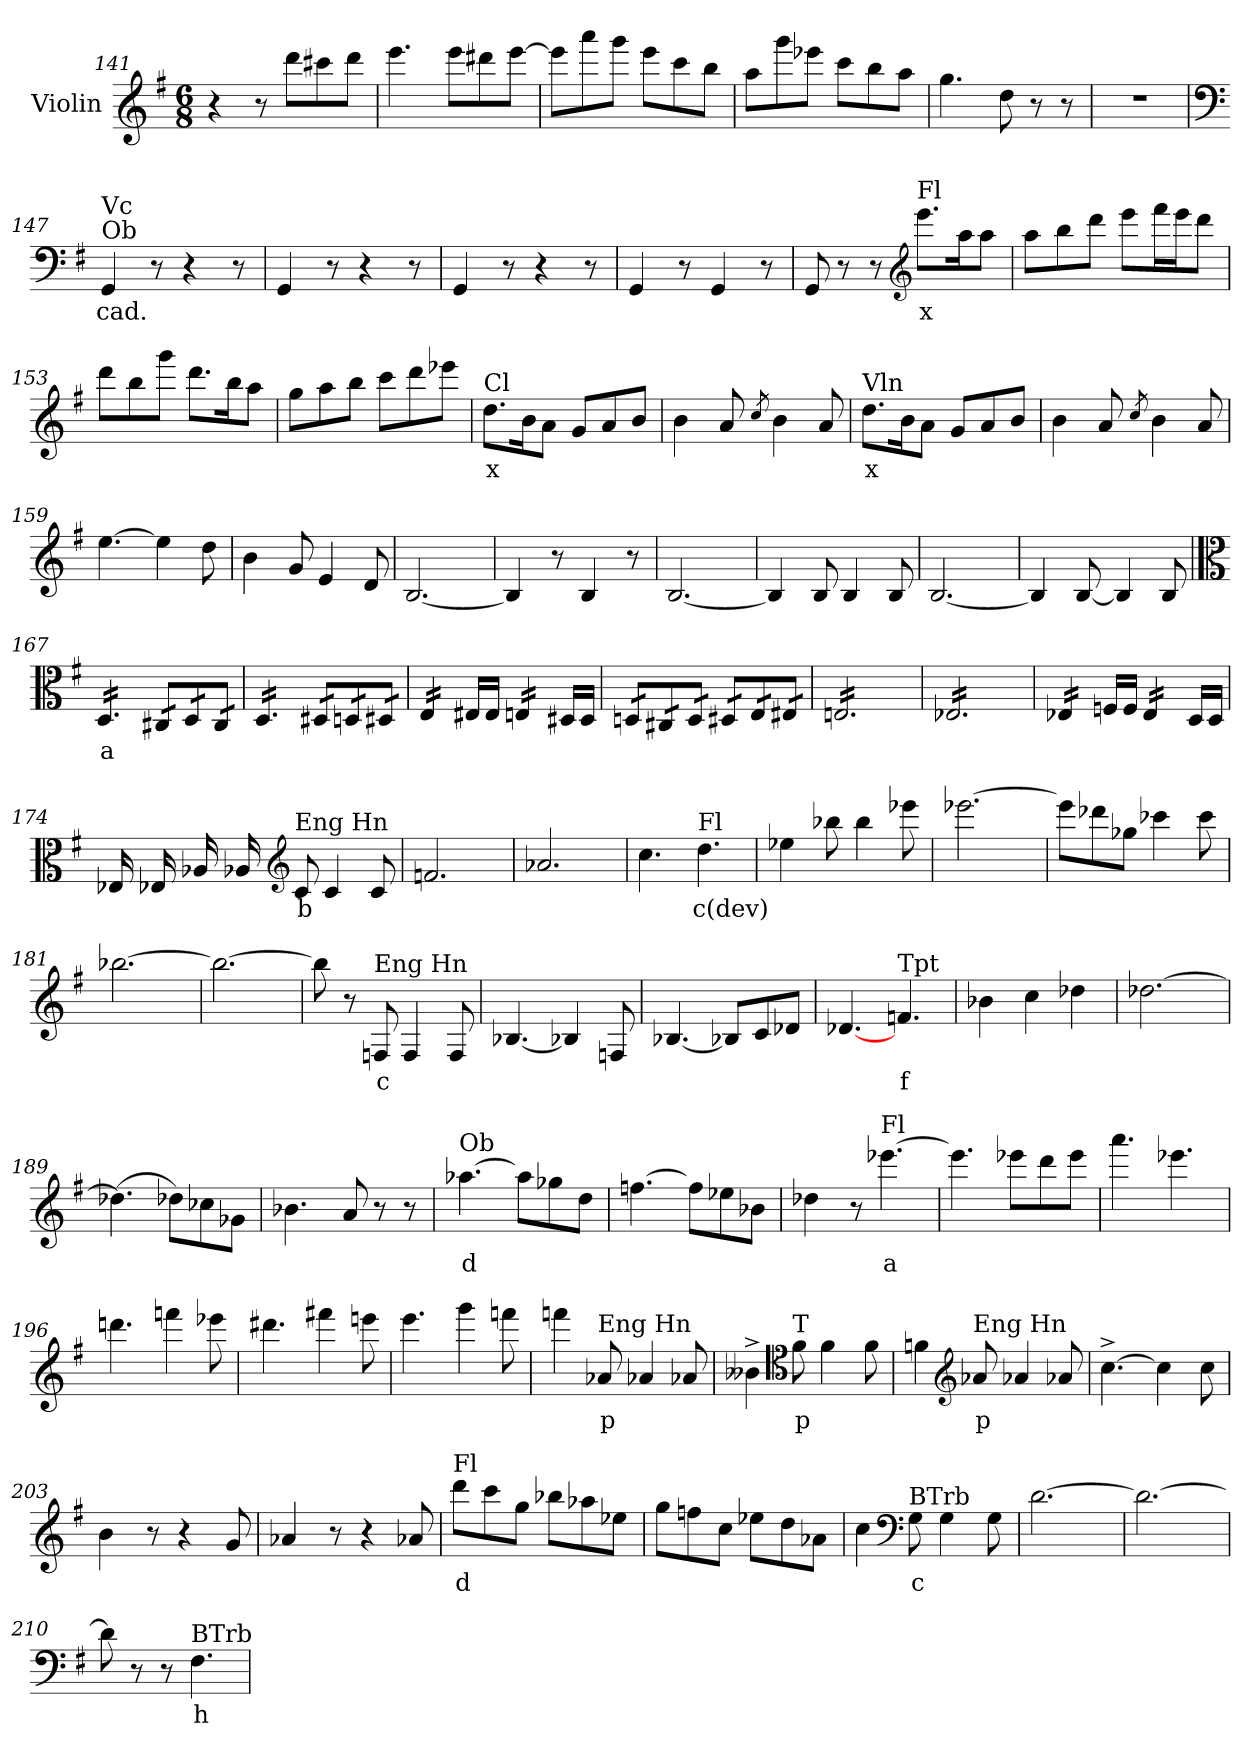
**kern	**text
*part1	*part1
*staff1	*staff1
*I"Violin	*
*I'Vln.	*
*clefG2	*
*k[f#]	*
*M6/8	*
=141	=141
4r	.
8r	.
8ddd\L	.
8ccc#X\	.
8ddd\J	.
=142	=142
4.eee	.
8eee\L	.
8ddd#X\	.
[8eee\J	.
=143	=143
8eee\L]	.
8aaa\	.
8ggg\J	.
8eee\L	.
8ccc\	.
8bb\J	.
=144	=144
8aa\L	.
8ggg\	.
8eee-X\J	.
8ccc\L	.
8bb\	.
8aa\J	.
=145	=145
4.gg	.
8dd	.
8r	.
8r	.
=146	=146
2.r	.
=147	=147
*clefF4	*
!LO:TX:a:t=Ob	!
!LO:TX:a:t=Vc	!
!	!LO:LY:color=#FF0000
4GG	cad.
8r	.
4r	.
8r	.
=148	=148
4GG	.
8r	.
4r	.
8r	.
=149	=149
4GG	.
8r	.
4r	.
8r	.
=150	=150
4GG	.
8r	.
4GG	.
8r	.
=151	=151
8GG	.
8r	.
8r	.
*clefG2	*
!LO:TX:a:t=Fl	!
!	!LO:LY:color=#FF0000
8.eee\L	x
16aa\K	.
8aa\J	.
=152	=152
8aa\L	.
8bb\	.
8ddd\J	.
8eee\L	.
16fff#\L	.
16eee\J	.
8ddd\J	.
=153	=153
8ddd\L	.
8bb\	.
8ggg\J	.
8.ddd\L	.
16bb\K	.
8aa\J	.
=154	=154
8gg\L	.
8aa\	.
8bb\J	.
8ccc\L	.
8ddd\	.
8eee-X\J	.
=155	=155
!LO:TX:a:t=Cl	!
!	!LO:LY:color=#FF0000
8.dd\L	x
16b\K	.
8a\J	.
8g/L	.
8a/	.
8b/J	.
=156	=156
4b	.
8a	.
8qcc	.
4b	.
8a	.
=157	=157
!LO:TX:a:t=Vln	!
!	!LO:LY:a:color=#FF0000
8.dd\L	x
16b\K	.
8a\J	.
8g/L	.
8a/	.
8b/J	.
=158	=158
4b	.
8a	.
8qcc	.
4b	.
8a	.
=159	=159
[4.ee	.
4ee]	.
8dd	.
=160	=160
4b	.
8g	.
4e	.
8d	.
=161	=161
[2.B	.
=162	=162
4B]	.
8r	.
4B	.
8r	.
=163	=163
[2.B	.
=164	=164
4B]	.
8B	.
4B	.
8B	.
=165	=165
[2.B	.
=166	=166
4B]	.
[8B	.
4B]	.
8B	.
=167	=167
*clefC3	*
!LO:TX:a:t=Vla	!
!	!LO:LY:color=#FF0000
*tremolo	*
16DLL	a
16D	.
16D	.
16D	.
16D	.
16DJJ	.
16C#X/LL	.
16C#X/	.
16D/	.
16D/	.
16C#/	.
16C#/JJ	.
=168	=168
16DLL	.
16D	.
16D	.
16D	.
16D	.
16DJJ	.
16D#X/LL	.
16D#X/	.
16Dn/	.
16Dn/	.
16D#X/	.
16D#X/JJ	.
=169	=169
16ELL	.
16E	.
16E	.
16EJJ	.
*Xtremolo	*
16E#X/LL	.
16E#/JJ	.
*tremolo	*
16EnLL	.
16En	.
16En	.
16EnJJ	.
*Xtremolo	*
16D#X/LL	.
16D#/JJ	.
=170	=170
*tremolo	*
16Dn/LL	.
16Dn/	.
16C#X/	.
16C#X/	.
16D/	.
16D/JJ	.
16D#X/LL	.
16D#X/	.
16E/	.
16E/	.
16E#X/	.
16E#X/JJ	.
=171	=171
16EnLL	.
16En	.
16En	.
16En	.
16En	.
16En	.
16En	.
16En	.
16En	.
16En	.
16En	.
16EnJJ	.
=172	=172
16E-XLL	.
16E-X	.
16E-X	.
16E-X	.
16E-X	.
16E-X	.
16E-X	.
16E-X	.
16E-X	.
16E-X	.
16E-X	.
16E-XJJ	.
=173	=173
16E-XLL	.
16E-X	.
16E-X	.
16E-XJJ	.
*Xtremolo	*
16Fn/LL	.
16F/JJ	.
*tremolo	*
16E-LL	.
16E-	.
16E-	.
16E-JJ	.
*Xtremolo	*
16D/LL	.
16D/JJ	.
=174	=174
*tremolo	*
16E-X/LL	.
16E-X/	.
16A-X/	.
16A-X/	.
*Xtremolo	*
*clefG2	*
!LO:TX:a:t=Eng Hn	!
!	!LO:LY:color=#FF0000
8c/J	b
4c	.
8c	.
=175	=175
2.f	.
=176	=176
2.a-X	.
=177	=177
4.cc	.
!LO:TX:a:t=Fl	!
!	!LO:LY:color=#FF0000
4.dd	c(dev)
=178	=178
4ee-X	.
8bb-X	.
4bb-	.
8eee-X	.
=179	=179
[2.eee-X	.
=180	=180
8eee-\L]	.
8ddd-X\	.
8gg-X\J	.
4ccc-X	.
8ccc-	.
=181	=181
[2.bb-X	.
=182	=182
2.bb-_	.
=183	=183
8bb-]	.
8r	.
!LO:TX:a:t=Eng Hn	!
!	!LO:LY:color=#FF0000
8F	c
4F	.
8F	.
=184	=184
[4.B-X	.
4B-X]	.
8F	.
=185	=185
[4.B-X	.
8B-X/L]	.
8c/	.
8d-X/J	.
=186	=186
[4.d-X	.
!LO:TX:a:t=Tpt	!
!	!LO:LY:color=#FF0000
4.f	f
=187	=187
4b-X	.
4cc	.
4dd-X	.
=188	=188
[2.dd-X	.
=189	=189
4.dd-X_	.
8dd-X\L]	.
8cc-X\	.
8g-X\J	.
=190	=190
4.b-X	.
8a	.
8r	.
8r	.
=191	=191
!LO:TX:a:t=Ob	!
!	!LO:LY:color=#FF0000
[4.aa-X	d
8aa-\L]	.
8gg-X\	.
8dd\J	.
=192	=192
[4.ffn	.
8ff\L]	.
8ee-X\	.
8b-X\J	.
=193	=193
4dd-X	.
8r	.
!LO:TX:a:t=Fl	!
!	!LO:LY:color=#FF0000
[4.eee-X	a
=194	=194
4.eee-]	.
8eee-X\L	.
8ddd\	.
8eee-\J	.
=195	=195
4.aaa	.
4.eee-X	.
=196	=196
4.dddn	.
4fffn	.
8eee-X	.
=197	=197
4.ddd#X	.
4fff#X	.
8eeen	.
=198	=198
4.eee	.
4ggg	.
8fffn	.
=199	=199
4fffn	.
!LO:TX:a:t=Eng Hn	!
!	!LO:LY:color=#FF0000
8a-X	p
4a-X	.
8a-X	.
=200	=200
4b--X^	.
*clefC4	*
!LO:TX:a:t=T	!
!	!LO:LY:color=#FF0000
8f#	p
4f#	.
8f#	.
=201	=201
4fn	.
*clefG2	*
!LO:TX:a:t=Eng Hn	!
!	!LO:LY:color=#FF0000
8a-X	p
4a-X	.
8a-X	.
=202	=202
[4.cc^	.
4cc]	.
8cc	.
=203	=203
4b	.
8r	.
4r	.
8g	.
=204	=204
4a-X	.
8r	.
4r	.
8a-X	.
=205	=205
!LO:TX:a:t=Fl	!
!	!LO:LY:color=#FF0000
8ddd\L	d
8ccc\	.
8gg\J	.
8bb-X\L	.
8aa-X\	.
8ee-X\J	.
=206	=206
8gg\L	.
8ffn\	.
8cc\J	.
8ee-X\L	.
8dd\	.
8a-X\J	.
=207	=207
4cc	.
*clefF4	*
!LO:TX:a:t=BTrb	!
!	!LO:LY:color=#FF0000
8G	c
4G	.
8G	.
=208	=208
[2.d	.
=209	=209
2.d_	.
=210	=210
8d]	.
8r	.
8r	.
!LO:TX:a:t=BTrb	!
!	!LO:LY:color=#FF0000
4.F#	h
=	=
*-	*-
